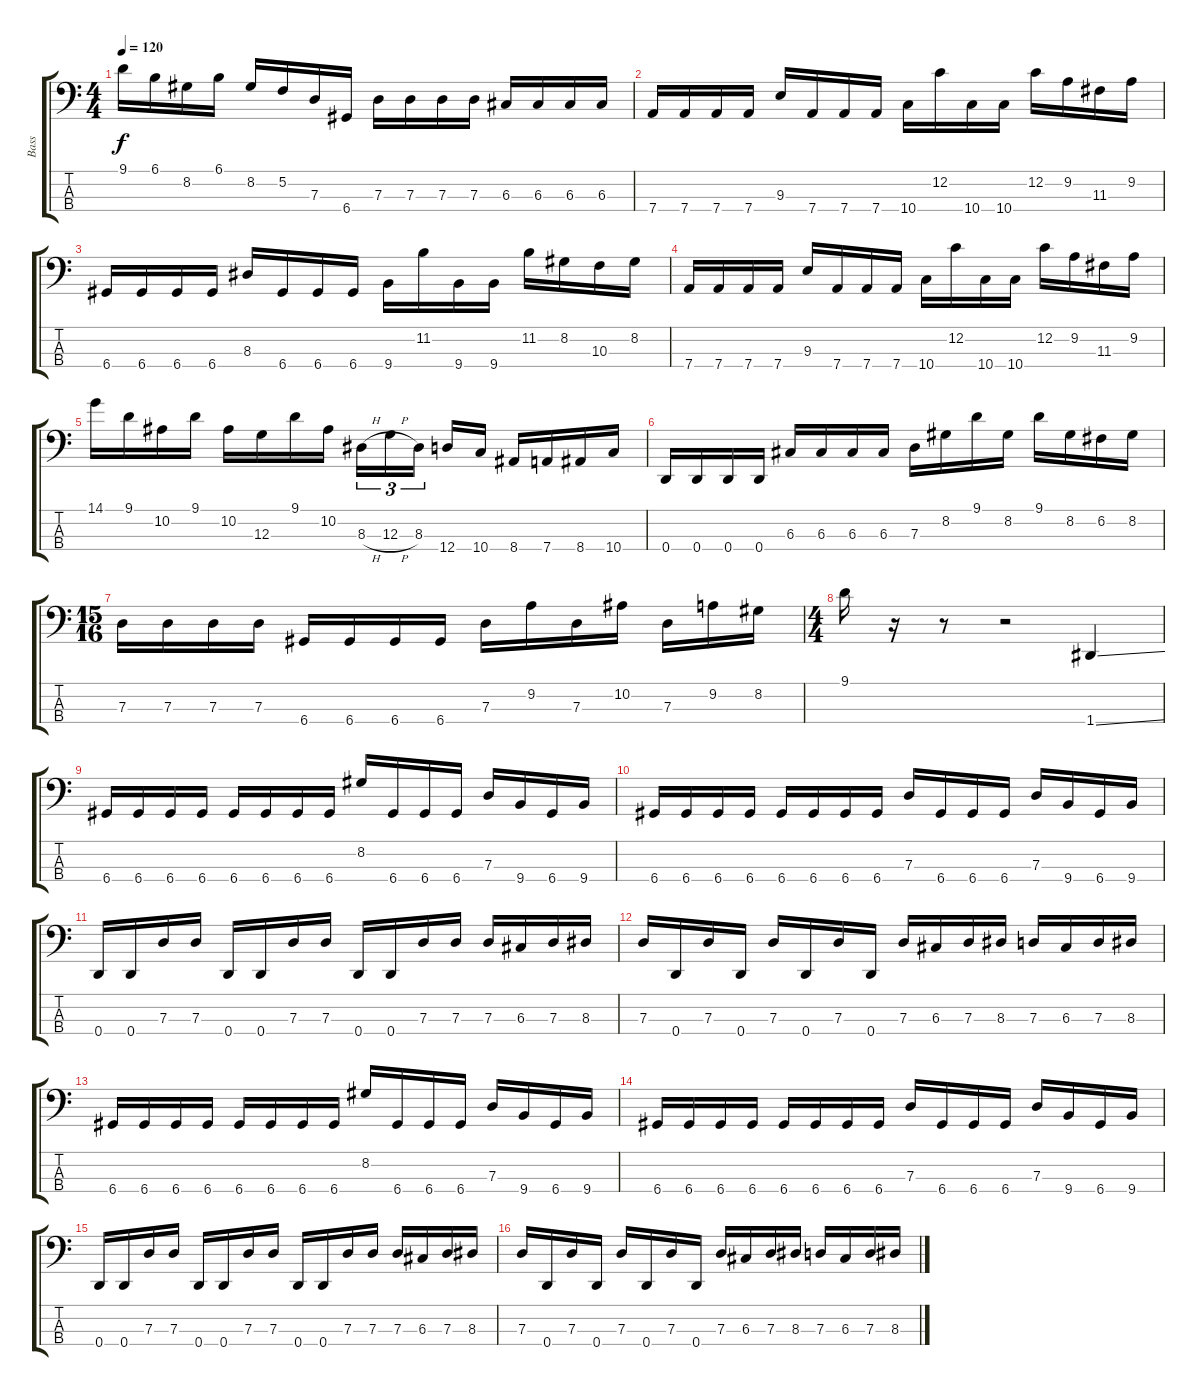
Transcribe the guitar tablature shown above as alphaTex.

\track ("Bass" "Bass") {instrument electricbasspick}
\staff {score tabs}
\tuning (F2 C2 G1 D1) {hide}
\ts (4 4)
\tempo 120
\clef f4
\ks c
9.1.16{dy f} 6.1.16 8.2.16 6.1.16 8.2.16 5.2.16 7.3.16 6.4.16 7.3.16 7.3.16 7.3.16 7.3.16 6.3.16 6.3.16 6.3.16 6.3.16 |
7.4.16 7.4.16 7.4.16 7.4.16 9.3.16 7.4.16 7.4.16 7.4.16 10.4.16 12.2.16 10.4.16 10.4.16 12.2.16 9.2.16 11.3.16 9.2.16 |
6.4.16 6.4.16 6.4.16 6.4.16 8.3.16 6.4.16 6.4.16 6.4.16 9.4.16 11.2.16 9.4.16 9.4.16 11.2.16 8.2.16 10.3.16 8.2.16 |
7.4.16 7.4.16 7.4.16 7.4.16 9.3.16 7.4.16 7.4.16 7.4.16 10.4.16 12.2.16 10.4.16 10.4.16 12.2.16 9.2.16 11.3.16 9.2.16 |
14.1.16 9.1.16 10.2.16 9.1.16 10.2.16 12.3.16 9.1.16 10.2.16 8.3{h}.16{tu (3 2)} 12.3{h}.16{tu (3 2)} 8.3.16{tu (3 2)} 12.4.16 10.4.16 8.4.16 7.4.16 8.4.16 10.4.16 |
0.4.16 0.4.16 0.4.16 0.4.16 6.3.16 6.3.16 6.3.16 6.3.16 7.3.16 8.2.16 9.1.16 8.2.16 9.1.16 8.2.16 6.2.16 8.2.16 |
\ts (15 16)
7.3.16 7.3.16 7.3.16 7.3.16 6.4.16 6.4.16 6.4.16 6.4.16 7.3.16 9.2.16 7.3.16 10.2.16 7.3.16 9.2.16 8.2.16 |
\ts (4 4)
9.1.16 r.16 r.8 r.2 1.4{ss}.4 |
6.4.16 6.4.16 6.4.16 6.4.16 6.4.16 6.4.16 6.4.16 6.4.16 8.2.16 6.4.16 6.4.16 6.4.16 7.3.16 9.4.16 6.4.16 9.4.16 |
6.4.16 6.4.16 6.4.16 6.4.16 6.4.16 6.4.16 6.4.16 6.4.16 7.3.16 6.4.16 6.4.16 6.4.16 7.3.16 9.4.16 6.4.16 9.4.16 |
0.4.16 0.4.16 7.3.16 7.3.16 0.4.16 0.4.16 7.3.16 7.3.16 0.4.16 0.4.16 7.3.16 7.3.16 7.3.16 6.3.16 7.3.16 8.3.16 |
7.3.16 0.4.16 7.3.16 0.4.16 7.3.16 0.4.16 7.3.16 0.4.16 7.3.16 6.3.16 7.3.16 8.3.16 7.3.16 6.3.16 7.3.16 8.3.16 |
6.4.16 6.4.16 6.4.16 6.4.16 6.4.16 6.4.16 6.4.16 6.4.16 8.2.16 6.4.16 6.4.16 6.4.16 7.3.16 9.4.16 6.4.16 9.4.16 |
6.4.16 6.4.16 6.4.16 6.4.16 6.4.16 6.4.16 6.4.16 6.4.16 7.3.16 6.4.16 6.4.16 6.4.16 7.3.16 9.4.16 6.4.16 9.4.16 |
0.4.16 0.4.16 7.3.16 7.3.16 0.4.16 0.4.16 7.3.16 7.3.16 0.4.16 0.4.16 7.3.16 7.3.16 7.3.16 6.3.16 7.3.16 8.3.16 |
7.3.16 0.4.16 7.3.16 0.4.16 7.3.16 0.4.16 7.3.16 0.4.16 7.3.16 6.3.16 7.3.16 8.3.16 7.3.16 6.3.16 7.3.16 8.3.16
